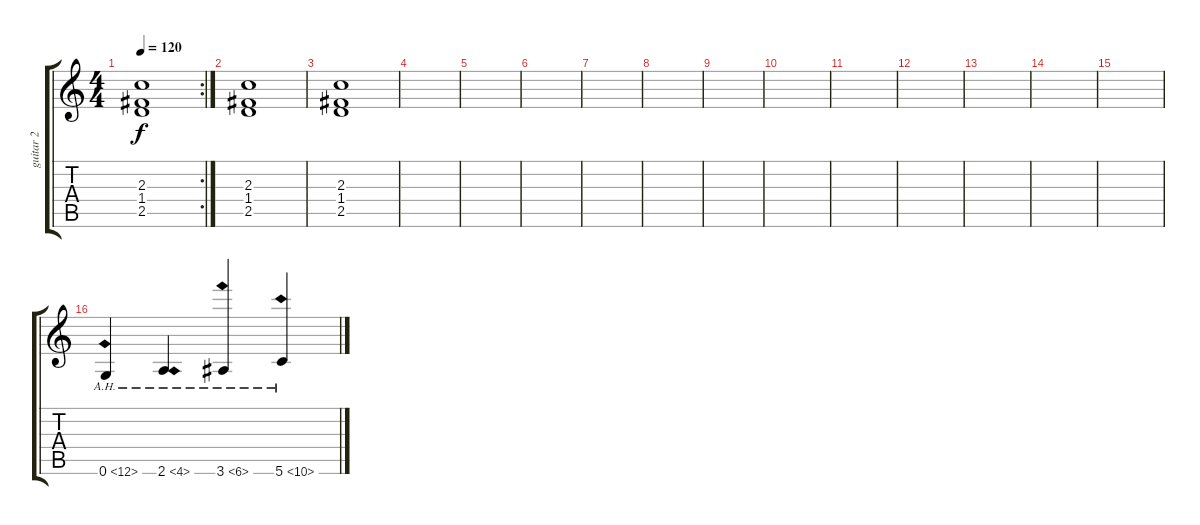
\track ("guitar 2" "guitar 2") {instrument overdrivenguitar}
\staff {score tabs}
\tuning (G4 D4 Bb3 F3 C3 G2) {hide}
\rc 2
\ts (4 4)
\tempo 120
\clef g2
\ks c
(2.3 1.4 2.5).1{dy f} |
(2.3 1.4 2.5).1 |
(2.3 1.4 2.5).1 |
|
|
|
|
|
|
|
|
|
|
|
|
0.6{ah 12}.4 2.6{ah 2}.4 3.6{ah 3}.4 5.6{ah 5}.4
